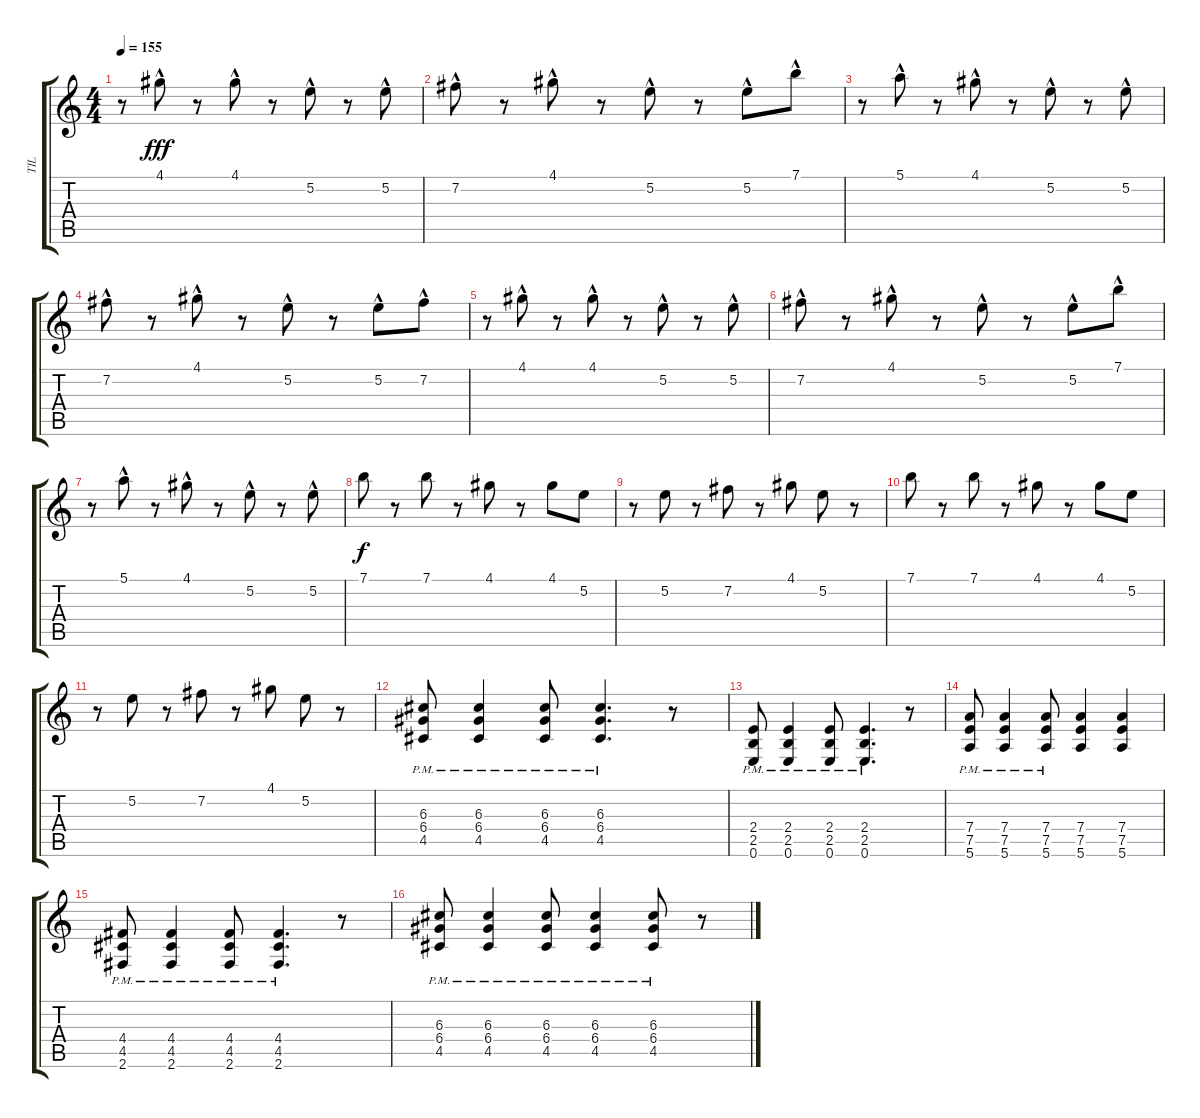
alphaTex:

\track ("TIL" "TIL") {instrument distortionguitar}
\staff {score tabs}
\tuning (E4 B3 G3 D3 A2 E2) {hide}
\ts (4 4)
\tempo 155
\clef g2
\ks c
r.8{dy fff} 4.1{hac}.8 r.8 4.1{hac}.8 r.8 5.2{hac}.8 r.8 5.2{hac}.8 |
7.2{hac}.8 r.8 4.1{hac}.8 r.8 5.2{hac}.8 r.8 5.2{hac}.8 7.1{hac}.8 |
r.8 5.1{hac}.8 r.8 4.1{hac}.8 r.8 5.2{hac}.8 r.8 5.2{hac}.8 |
7.2{hac}.8{volume 12} r.8 4.1{hac}.8 r.8 5.2{hac}.8 r.8 5.2{hac}.8 7.2{hac}.8 |
r.8 4.1{hac}.8 r.8 4.1{hac}.8 r.8 5.2{hac}.8 r.8 5.2{hac}.8 |
7.2{hac}.8 r.8 4.1{hac}.8 r.8 5.2{hac}.8 r.8 5.2{hac}.8 7.1{hac}.8 |
r.8 5.1{hac}.8 r.8 4.1{hac}.8 r.8 5.2{hac}.8 r.8 5.2{hac}.8 |
7.1.8{dy f} r.8 7.1.8 r.8 4.1.8 r.8 4.1.8 5.2.8 |
r.8 5.2.8 r.8 7.2.8 r.8 4.1.8 5.2.8 r.8 |
7.1.8 r.8 7.1.8 r.8 4.1.8 r.8 4.1.8 5.2.8 |
r.8 5.2.8 r.8 7.2.8 r.8 4.1.8 5.2.8 r.8 |
(6.3{pm} 6.4 4.5).8 (6.3{pm} 6.4 4.5).4 (6.3{pm} 6.4 4.5).8 (6.3{pm} 6.4 4.5).4{d} r.8 |
(2.4{pm} 2.5 0.6).8 (2.4{pm} 2.5 0.6).4 (2.4{pm} 2.5 0.6).8 (2.4{pm} 2.5 0.6).4{d} r.8 |
(7.4{pm} 7.5 5.6).8 (7.4{pm} 7.5 5.6).4 (7.4{pm} 7.5 5.6).8 (7.4 7.5 5.6).4 (7.4 7.5 5.6).4 |
(4.4{pm} 4.5 2.6).8 (4.4{pm} 4.5 2.6).4 (4.4{pm} 4.5 2.6).8 (4.4{pm} 4.5 2.6).4{d} r.8 |
(6.3 6.4{pm} 4.5).8 (6.3 6.4{pm} 4.5).4 (6.3 6.4{pm} 4.5).8 (6.3 6.4{pm} 4.5).4 (6.3 6.4{pm} 4.5).8 r.8
